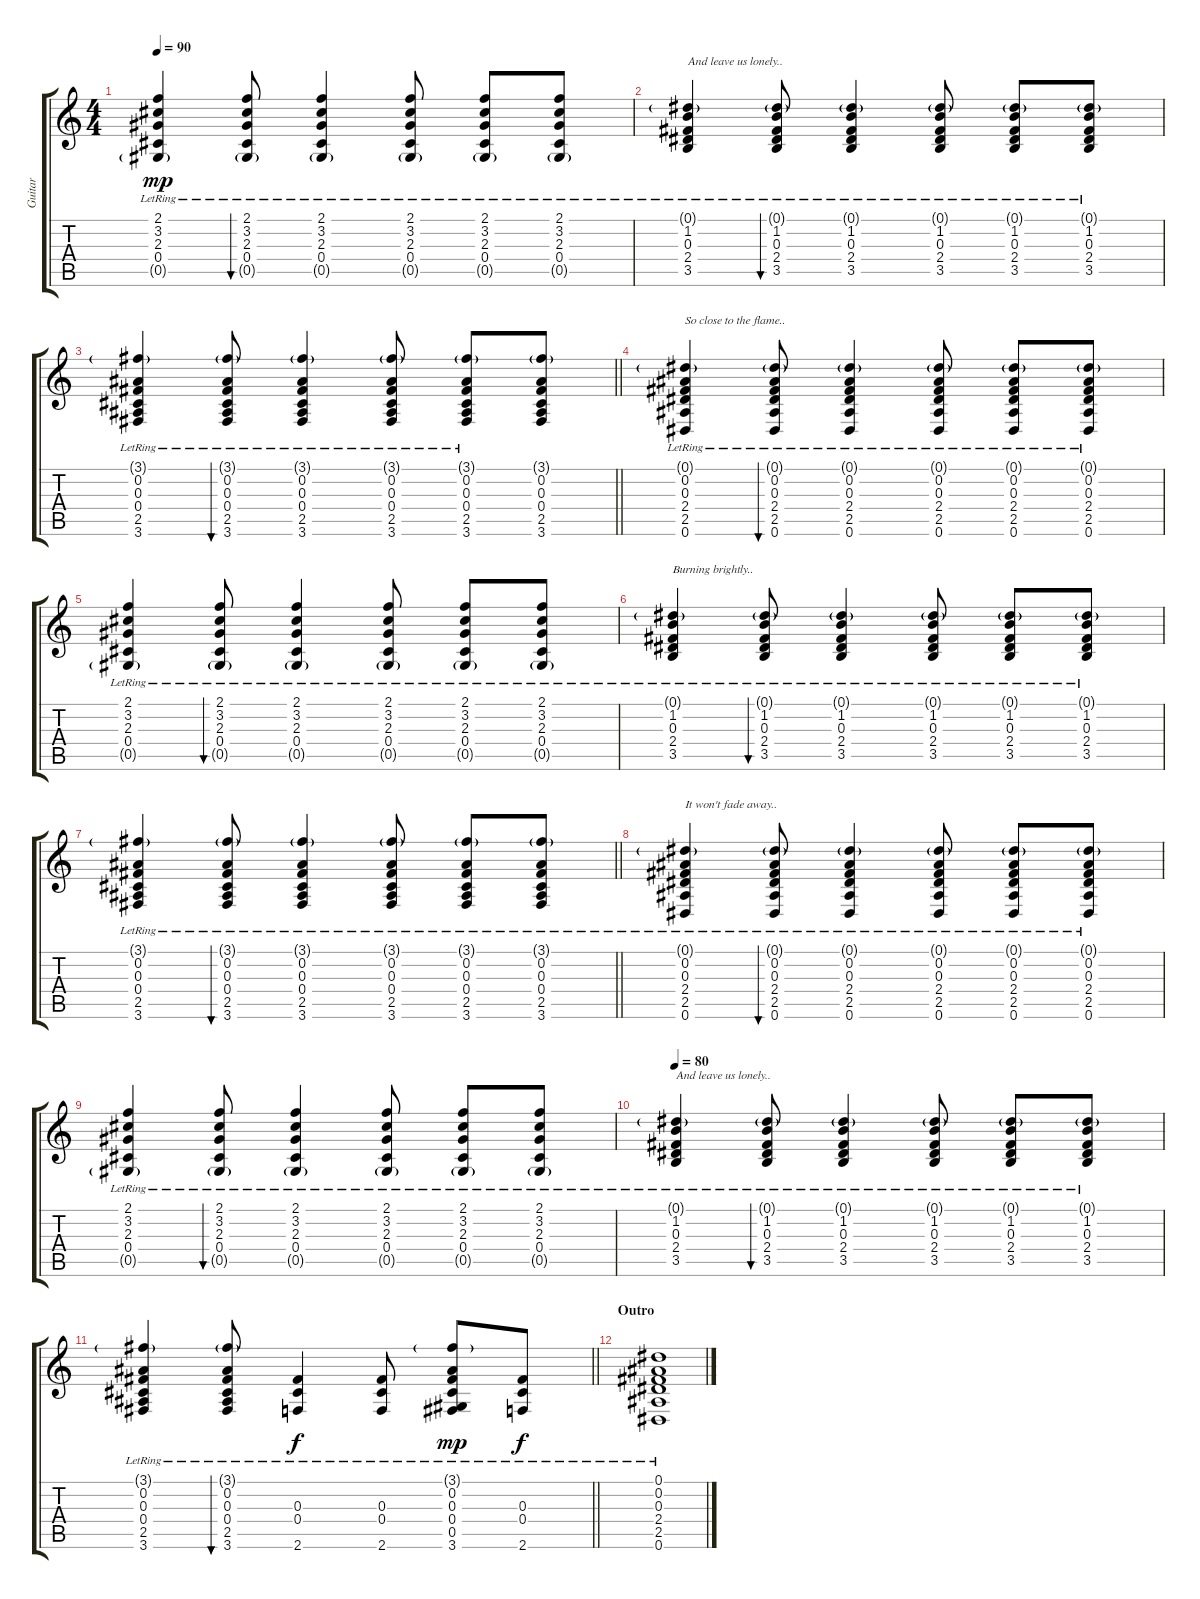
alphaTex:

\track ("Guitar" "Guitar") {instrument acousticguitarsteel}
\staff {score tabs}
\tuning (Eb4 Bb3 Gb3 Db3 Ab2 Eb2) {hide}
\ts (4 4)
\tempo 90
\clef g2
\ks c
(2.1{lr} 3.2{lr} 2.3{lr} 0.4{lr} 0.5{g lr}).4{dy mp} (2.1{lr} 3.2{lr} 2.3{lr} 0.4{lr} 0.5{g lr}).8{bu 60} (2.1{lr} 3.2{lr} 2.3{lr} 0.4{lr} 0.5{g lr}).4 (2.1{lr} 3.2{lr} 2.3{lr} 0.4{lr} 0.5{g lr}).8 (2.1{lr} 3.2{lr} 2.3{lr} 0.4{lr} 0.5{g lr}).8 (2.1{lr} 3.2{lr} 2.3{lr} 0.4{lr} 0.5{g lr}).8 |
(0.1{g lr} 1.2{lr} 0.3{lr} 2.4{lr} 3.5{lr}).4{txt "And leave us lonely.."} (0.1{g lr} 1.2{lr} 0.3{lr} 2.4{lr} 3.5{lr}).8{bu 60} (0.1{g lr} 1.2{lr} 0.3{lr} 2.4{lr} 3.5{lr}).4 (0.1{g lr} 1.2{lr} 0.3{lr} 2.4{lr} 3.5{lr}).8 (0.1{g lr} 1.2{lr} 0.3{lr} 2.4{lr} 3.5{lr}).8 (0.1{g lr} 1.2{lr} 0.3{lr} 2.4{lr} 3.5{lr}).8 |
\barLineRight lightlight
(3.1{g lr} 0.2{lr} 0.3{lr} 0.4{lr} 2.5{lr} 3.6{lr}).4 (3.1{g lr} 0.2{lr} 0.3{lr} 0.4{lr} 2.5{lr} 3.6{lr}).8{bu 60} (3.1{g lr} 0.2{lr} 0.3{lr} 0.4{lr} 2.5{lr} 3.6{lr}).4 (3.1{g lr} 0.2{lr} 0.3{lr} 0.4{lr} 2.5{lr} 3.6{lr}).8 (3.1{g lr} 0.2{lr} 0.3{lr} 0.4{lr} 2.5{lr} 3.6{lr}).8 (3.1{g} 0.2 0.3 0.4 2.5 3.6).8 |
(0.1{g lr} 0.2{lr} 0.3{lr} 2.4{lr} 2.5{lr} 0.6{lr}).4{txt "So close to the flame.."} (0.1{g lr} 0.2{lr} 0.3{lr} 2.4{lr} 2.5{lr} 0.6{lr}).8{bu 60} (0.1{g lr} 0.2{lr} 0.3{lr} 2.4{lr} 2.5{lr} 0.6{lr}).4 (0.1{g lr} 0.2{lr} 0.3{lr} 2.4{lr} 2.5{lr} 0.6{lr}).8 (0.1{g lr} 0.2{lr} 0.3{lr} 2.4{lr} 2.5{lr} 0.6{lr}).8 (0.1{g lr} 0.2{lr} 0.3{lr} 2.4{lr} 2.5{lr} 0.6{lr}).8 |
(2.1{lr} 3.2{lr} 2.3{lr} 0.4{lr} 0.5{g lr}).4 (2.1{lr} 3.2{lr} 2.3{lr} 0.4{lr} 0.5{g lr}).8{bu 60} (2.1{lr} 3.2{lr} 2.3{lr} 0.4{lr} 0.5{g lr}).4 (2.1{lr} 3.2{lr} 2.3{lr} 0.4{lr} 0.5{g lr}).8 (2.1{lr} 3.2{lr} 2.3{lr} 0.4{lr} 0.5{g lr}).8 (2.1{lr} 3.2{lr} 2.3{lr} 0.4{lr} 0.5{g lr}).8 |
(0.1{g lr} 1.2{lr} 0.3{lr} 2.4{lr} 3.5{lr}).4{txt "Burning brightly.."} (0.1{g lr} 1.2{lr} 0.3{lr} 2.4{lr} 3.5{lr}).8{bu 60} (0.1{g lr} 1.2{lr} 0.3{lr} 2.4{lr} 3.5{lr}).4 (0.1{g lr} 1.2{lr} 0.3{lr} 2.4{lr} 3.5{lr}).8 (0.1{g lr} 1.2{lr} 0.3{lr} 2.4{lr} 3.5{lr}).8 (0.1{g lr} 1.2{lr} 0.3{lr} 2.4{lr} 3.5{lr}).8 |
\barLineRight lightlight
(3.1{g lr} 0.2{lr} 0.3{lr} 0.4{lr} 2.5{lr} 3.6{lr}).4 (3.1{g lr} 0.2{lr} 0.3{lr} 0.4{lr} 2.5{lr} 3.6{lr}).8{bu 60} (3.1{g lr} 0.2{lr} 0.3{lr} 0.4{lr} 2.5{lr} 3.6{lr}).4 (3.1{g lr} 0.2{lr} 0.3{lr} 0.4{lr} 2.5{lr} 3.6{lr}).8 (3.1{g lr} 0.2{lr} 0.3{lr} 0.4{lr} 2.5{lr} 3.6{lr}).8 (3.1{g lr} 0.2{lr} 0.3{lr} 0.4{lr} 2.5{lr} 3.6{lr}).8 |
(0.1{g lr} 0.2{lr} 0.3{lr} 2.4{lr} 2.5{lr} 0.6{lr}).4{txt "It won't fade away.."} (0.1{g lr} 0.2{lr} 0.3{lr} 2.4{lr} 2.5{lr} 0.6{lr}).8{bu 60} (0.1{g lr} 0.2{lr} 0.3{lr} 2.4{lr} 2.5{lr} 0.6{lr}).4 (0.1{g lr} 0.2{lr} 0.3{lr} 2.4{lr} 2.5{lr} 0.6{lr}).8 (0.1{g lr} 0.2{lr} 0.3{lr} 2.4{lr} 2.5{lr} 0.6{lr}).8 (0.1{g lr} 0.2{lr} 0.3{lr} 2.4{lr} 2.5{lr} 0.6{lr}).8 |
(2.1{lr} 3.2{lr} 2.3{lr} 0.4{lr} 0.5{g lr}).4 (2.1{lr} 3.2{lr} 2.3{lr} 0.4{lr} 0.5{g lr}).8{bu 60} (2.1{lr} 3.2{lr} 2.3{lr} 0.4{lr} 0.5{g lr}).4 (2.1{lr} 3.2{lr} 2.3{lr} 0.4{lr} 0.5{g lr}).8 (2.1{lr} 3.2{lr} 2.3{lr} 0.4{lr} 0.5{g lr}).8 (2.1{lr} 3.2{lr} 2.3{lr} 0.4{lr} 0.5{g lr}).8 |
\tempo 80
(0.1{g lr} 1.2{lr} 0.3{lr} 2.4{lr} 3.5{lr}).4{txt "And leave us lonely.."} (0.1{g lr} 1.2{lr} 0.3{lr} 2.4{lr} 3.5{lr}).8{bu 60} (0.1{g lr} 1.2{lr} 0.3{lr} 2.4{lr} 3.5{lr}).4 (0.1{g lr} 1.2{lr} 0.3{lr} 2.4{lr} 3.5{lr}).8 (0.1{g lr} 1.2{lr} 0.3{lr} 2.4{lr} 3.5{lr}).8 (0.1{g lr} 1.2{lr} 0.3{lr} 2.4{lr} 3.5{lr}).8 |
\barLineRight lightlight
(3.1{g lr} 0.2{lr} 0.3{lr} 0.4{lr} 2.5{lr} 3.6{lr}).4 (3.1{g lr} 0.2{lr} 0.3{lr} 0.4{lr} 2.5{lr} 3.6{lr}).8{bu 60} (0.3{lr} 0.4{lr} 2.6{lr}).4{dy f} (0.3{lr} 0.4{lr} 2.6{lr}).8 (3.1{g lr} 0.2{lr} 0.3{lr} 0.4{lr} 0.5{lr} 3.6{lr}).8{dy mp} (0.3{lr} 0.4{lr} 2.6{lr}).8{dy f} |
\section ("" "Outro")
(0.1{lr} 0.2{lr} 0.3{lr} 2.4{lr} 2.5{lr} 0.6{lr}).1
